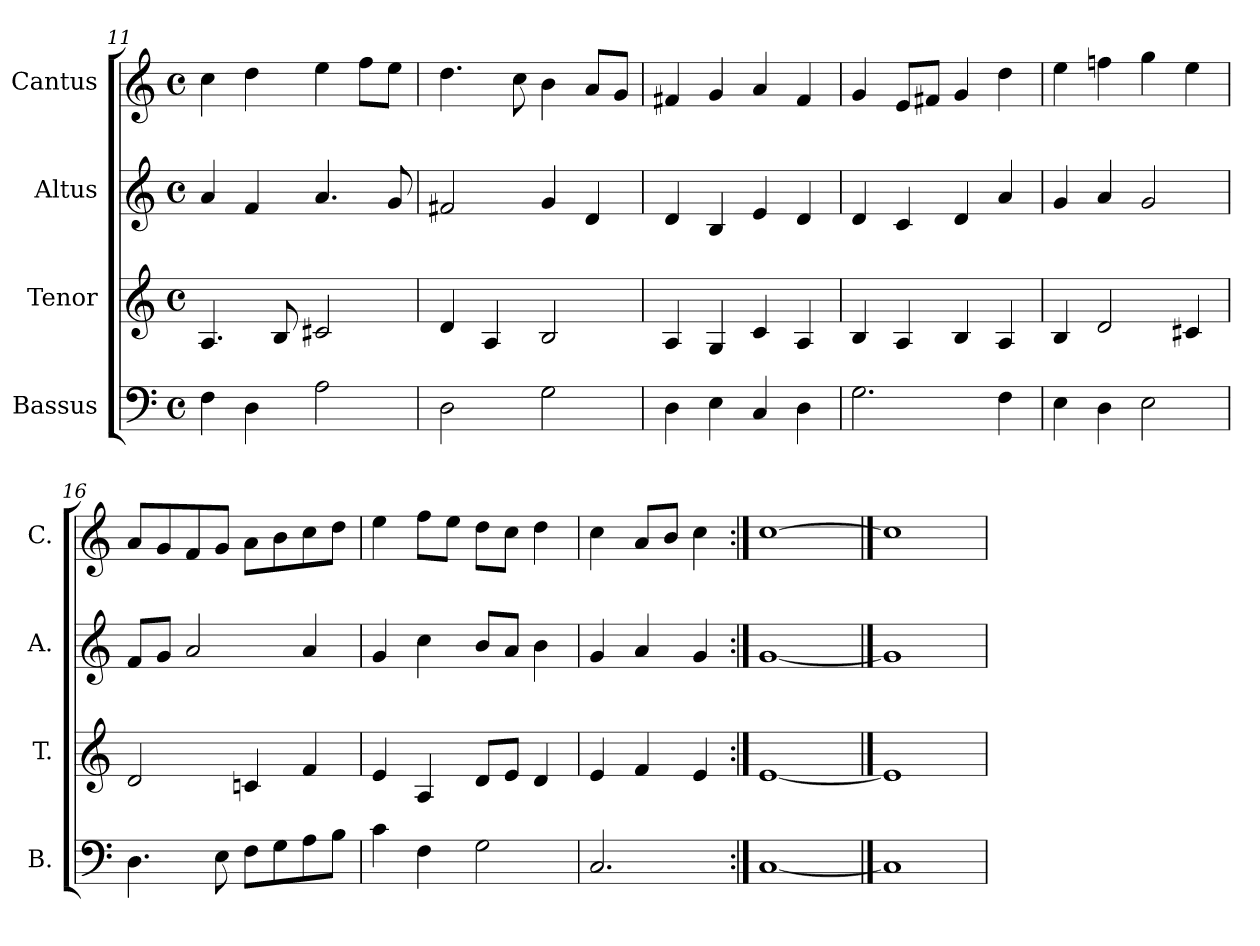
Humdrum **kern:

**kern	**kern	**kern	**kern
*part4	*part3	*part2	*part1
*staff4	*staff3	*staff2	*staff1
*I"Bassus	*I"Tenor	*I"Altus	*I"Cantus
*I'B.	*I'T.	*I'A.	*I'C.
*clefF4	*clefG2	*clefG2	*clefG2
*k[]	*k[]	*k[]	*k[]
*C:	*C:	*C:	*C:
*M4/4	*M4/4	*M4/4	*M4/4
*met(c)	*met(c)	*met(c)	*met(c)
=11	=11	=11	=11
4F\	4.A/	4a/	4cc\
4D\	.	4f/	4dd\
.	8B/	.	.
2A\	2c#X/	4.a/	4ee\
.	.	.	8ff\L
.	.	8g/	8ee\J
=12	=12	=12	=12
2D\	4d/	2f#X/	4.dd\
.	4A/	.	.
.	.	.	8cc\
2G\	2B/	4g/	4b\
.	.	4d/	8a/L
.	.	.	8g/J
=13	=13	=13	=13
4D\	4A/	4d/	4f#X/
4E\	4G/	4B/	4g/
4C/	4c/	4e/	4a/
4D\	4A/	4d/	4f#/
=14	=14	=14	=14
2.G\	4B/	4d/	4g/
.	4A/	4c/	8e/L
.	.	.	8f#X/J
.	4B/	4d/	4g/
4F\	4A/	4a/	4dd\
=15	=15	=15	=15
4E\	4B/	4g/	4ee\
4D\	2d/	4a/	4ffn\
2E\	.	2g/	4gg\
.	4c#X/	.	4ee\
=16	=16	=16	=16
4.D\	2d/	8f/L	8a/L
.	.	8g/J	8g/
.	.	2a/	8f/
8E\	.	.	8g/J
8F\L	4cn/	.	8a\L
8G\	.	.	8b\
8A\	4f/	4a/	8cc\
8B\J	.	.	8dd\J
=17	=17	=17	=17
4c\	4e/	4g/	4ee\
4F\	4A/	4cc\	8ff\L
.	.	.	8ee\J
2G\	8d/L	8b/L	8dd\L
.	8e/J	8a/J	8cc\J
.	4d/	4b\	4dd\
=18	=18	=18	=18
2.C/	4e/	4g/	4cc\
.	4f/	4a/	8a/L
.	.	.	8b/J
.	4e/	4g/	4cc\
=19:|!	=19:|!	=19:|!	=19:|!
[1C/	[1e/	[1g/	[1cc\
==20	==20	==20	==20
1C/]	1e/]	1g/]	1cc\]
=	=	=	=
*-	*-	*-	*-
